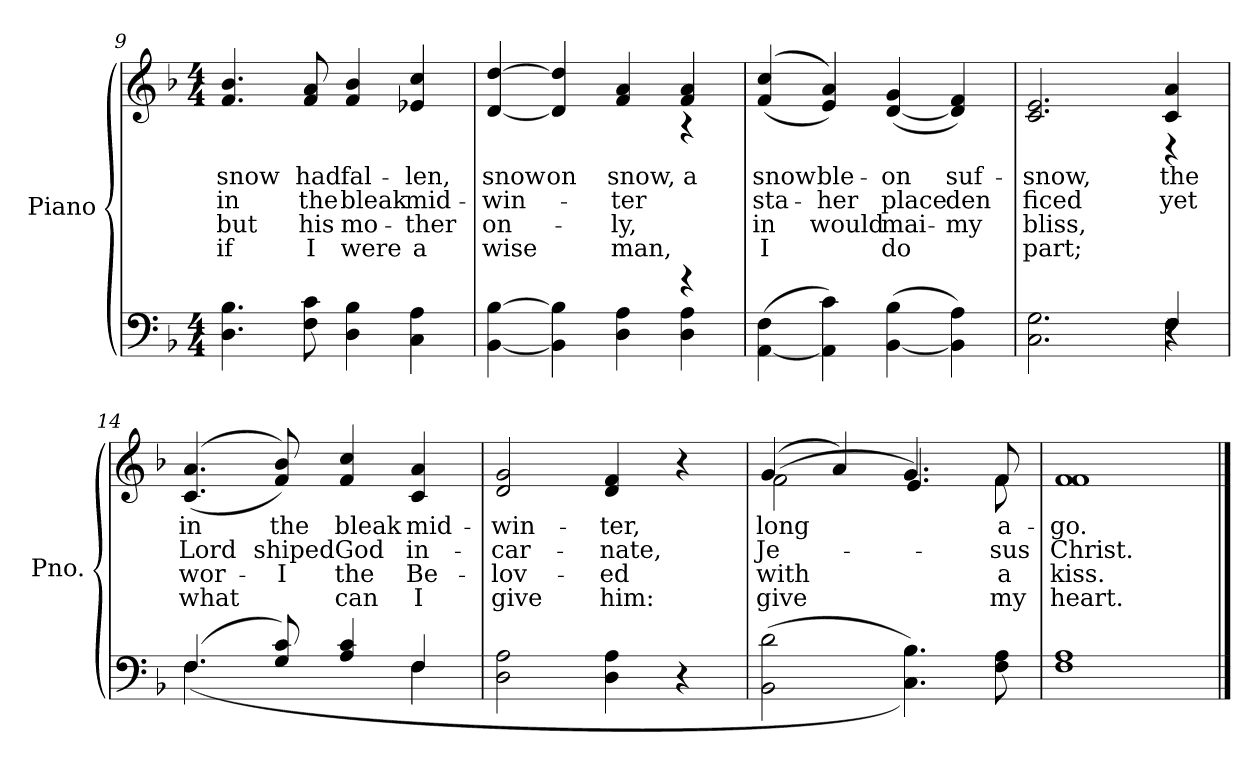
**kern	**kern	**text	**text	**text	**text
*part2	*part1	*part1	*part1	*part1	*part1
*staff2	*staff1	*staff1	*staff1	*staff1	*staff1
*I"Piano	*I"Piano	*	*	*	*
*I'Pno.	*I'Pno.	*	*	*	*
*clefF4	*clefG2	*	*	*	*
*k[b-]	*k[b-]	*	*	*	*
*F:	*F:	*	*	*	*
*M4/4	*M4/4	*	*	*	*
=9	=9	=9	=9	=9	=9
!	!	!LO:LY:b:color=#000000	!LO:LY:b:color=#000000	!LO:LY:b:color=#000000	!LO:LY:b:color=#000000
4.Di\ 4.B-i	4.fi/ 4.b-i	snow	in	but	if
!	!	!LO:LY:b:color=#000000	!LO:LY:b:color=#000000	!LO:LY:b:color=#000000	!LO:LY:b:color=#000000
8Fi\ 8ci	8fi/ 8ai	had	the	his	I
!	!	!LO:LY:b:color=#000000	!LO:LY:b:color=#000000	!LO:LY:b:color=#000000	!LO:LY:b:color=#000000
4Di\ 4B-i	4fi/ 4b-i	fal-	bleak	mo-	-were
!	!	!LO:LY:b:color=#000000	!LO:LY:b:color=#000000	!LO:LY:b:color=#000000	!LO:LY:b:color=#000000
4Ci\ 4Ai	4e-Xi/ 4cci	-len,	mid-	ther	a
=10	=10	=10	=10	=10	=10
*^	*	*	*	*	*
!	!	!	!LO:LY:b:color=#000000	!LO:LY:b:color=#000000	!LO:LY:b:color=#000000	!LO:LY:b:color=#000000
*	*	*^	*	*	*	*
*	*	*	*^	*	*	*	*
[4BB-i\ [4B-i	2.ryy	[4di/ [4ddi	2ryy	2ryy	snow	-win-	on-	-wise
!	!	!	!	!	!LO:LY:b:color=#000000	!	!	!
4BB-i\] 4B-i]	.	4di/] 4ddi]	.	.	on	.	.	.
!	!	!	!	!	!LO:LY:b:color=#000000	!LO:LY:b:color=#000000	!LO:LY:b:color=#000000	!LO:LY:b:color=#000000
4Di\ 4Ai	.	4fi/ 4ai	4ryy	4ryy	snow,	-ter	ly,	man,
!	!	!	!	!	!LO:LY:b:color=#000000	!	!	!
4r	4Di\ 4Ai	4fi/ 4ai	4r	4ryy	a	.	.	.
*v	*v	*	*	*	*	*	*	*
*	*v	*v	*v	*	*	*	*
=11	=11	=11	=11	=11	=11
*^	*^	*	*	*	*
*	*	*	*^	*	*	*	*
!	!	!	!	!	!LO:LY:b:color=#000000	!LO:LY:b:color=#000000	!LO:LY:b:color=#000000	!LO:LY:b:color=#000000
*v	*v	*	*	*	*	*	*	*
*	*v	*v	*v	*	*	*	*
([4AAi\ 4Fi	((4fi/ 4cci	snow	sta-	in	I
!	!	!LO:LY:b:color=#000000	!LO:LY:b:color=#000000	!LO:LY:b:color=#000000	!
4AAi\] 4ci)	4ei/ 4ai))	-ble-	her	would	.
!	!	!LO:LY:b:color=#000000	!LO:LY:b:color=#000000	!LO:LY:b:color=#000000	!LO:LY:b:color=#000000
([4BB-i\ 4B-i	([4di/ 4gi	on	-place	mai-	-do
!	!	!LO:LY:b:color=#000000	!LO:LY:b:color=#000000	!LO:LY:b:color=#000000	!
4BB-i\] 4Ai)	4di/] 4fi)	suf-	den	my	.
=12	=12	=12	=12	=12	=12
!	!	!LO:LY:b:color=#000000	!LO:LY:b:color=#000000	!LO:LY:b:color=#000000	!LO:LY:b:color=#000000
2.Ci\ 2.Gi	2.ci/ 2.ei	snow,	-ficed	bliss,	part;
!!LO:LB:g=z
=13-	=13-	=13-	=13-	=13-	=13-
*^	*	*	*	*	*
*	*^	*	*	*	*	*
!	!	!	!	!LO:LY:b:color=#000000	!LO:LY:b:color=#000000	!	!
*	*	*	*^	*	*	*	*
4r	4Fi\	4Fi/	4ci/ 4ai	4r	the	yet	.	.
*	*v	*v	*	*	*	*	*	*
*	*	*v	*v	*	*	*	*
=14	=14	=14	=14	=14	=14	=14
*	*^	*^	*	*	*	*
!	!	!	!	!	!LO:LY:b:color=#000000	!LO:LY:b:color=#000000	!LO:LY:b:color=#000000	!LO:LY:b:color=#000000
*	*v	*v	*	*	*	*	*	*
*	*	*v	*v	*	*	*	*
(4.Fi/	(4.Fi\	((4.ci/ 4.ai	in	Lord	wor-	-what
!	!	!	!LO:LY:b:color=#000000	!LO:LY:b:color=#000000	!LO:LY:b:color=#000000	!
8Gi/ 8ci)	4.ryy	8fi/ 8b-i))	the	shiped	I	.
!	!	!	!LO:LY:b:color=#000000	!LO:LY:b:color=#000000	!LO:LY:b:color=#000000	!LO:LY:b:color=#000000
4Ai/ 4ci	.	4fi/ 4cci	bleak	God	the	can
!	!	!	!LO:LY:b:color=#000000	!LO:LY:b:color=#000000	!LO:LY:b:color=#000000	!LO:LY:b:color=#000000
4Fi/	4Fi\	4ci/ 4ai	mid-	in-	Be-	-I
*v	*v	*	*	*	*	*
=15	=15	=15	=15	=15	=15
*^	*	*	*	*	*
!	!	!	!LO:LY:b:color=#000000	!LO:LY:b:color=#000000	!LO:LY:b:color=#000000	!LO:LY:b:color=#000000
*v	*v	*	*	*	*	*
2Di\ 2Ai	2di/ 2gi	-win-	-car-	lov-	-give
!	!	!LO:LY:b:color=#000000	!LO:LY:b:color=#000000	!LO:LY:b:color=#000000	!LO:LY:b:color=#000000
4Di\ 4Ai	4di/ 4fi	-ter,	-nate,	ed	him:
4r	4r	.	.	.	.
=16	=16	=16	=16	=16	=16
!	!	!LO:LY:b:color=#000000	!LO:LY:b:color=#000000	!LO:LY:b:color=#000000	!LO:LY:b:color=#000000
*	*^	*	*	*	*
(2BB-i\ 2di	(4gi/	(2fi\	long	Je-	with	give
.	4ai/)	.	.	.	.	.
4.Ci\ 4.B-i))	4.gi/	4.ei/)	.	.	.	.
!	!	!	!LO:LY:b:color=#000000	!LO:LY:b:color=#000000	!LO:LY:b:color=#000000	!LO:LY:b:color=#000000
8Fi\ 8Ai	8fi/	8fi\	a-	-sus	a	my
*	*v	*v	*	*	*	*
=17	=17	=17	=17	=17	=17
*	*^	*	*	*	*
!	!	!	!LO:LY:b:color=#000000	!LO:LY:b:color=#000000	!LO:LY:b:color=#000000	!LO:LY:b:color=#000000
*	*v	*v	*	*	*	*
1Fi 1Ai	1fi 1fi	-go.	Christ.	kiss.	heart.
==	==	==	==	==	==
*-	*-	*-	*-	*-	*-
